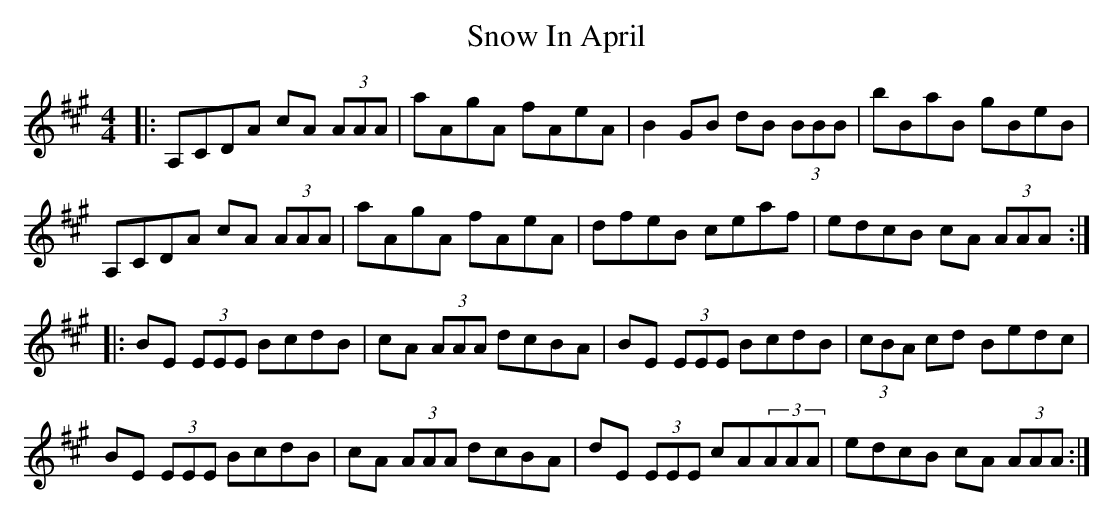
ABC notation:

X:1
T: Snow In April
M: 4/4
L: 1/8
K:Amaj
|:A,CDA cA (3AAA|aAgA fAeA|B2GB dB (3BBB|bBaB gBeB|
A,CDA cA (3AAA|aAgA fAeA|dfeB ceaf|edcB cA (3AAA:|
|:BE (3EEE BcdB|cA (3AAA dcBA|BE (3EEE BcdB|(3cBA cd Bedc|
BE (3EEE BcdB|cA (3AAA dcBA|dE (3EEE cA(3AAA|edcB cA (3AAA:|
